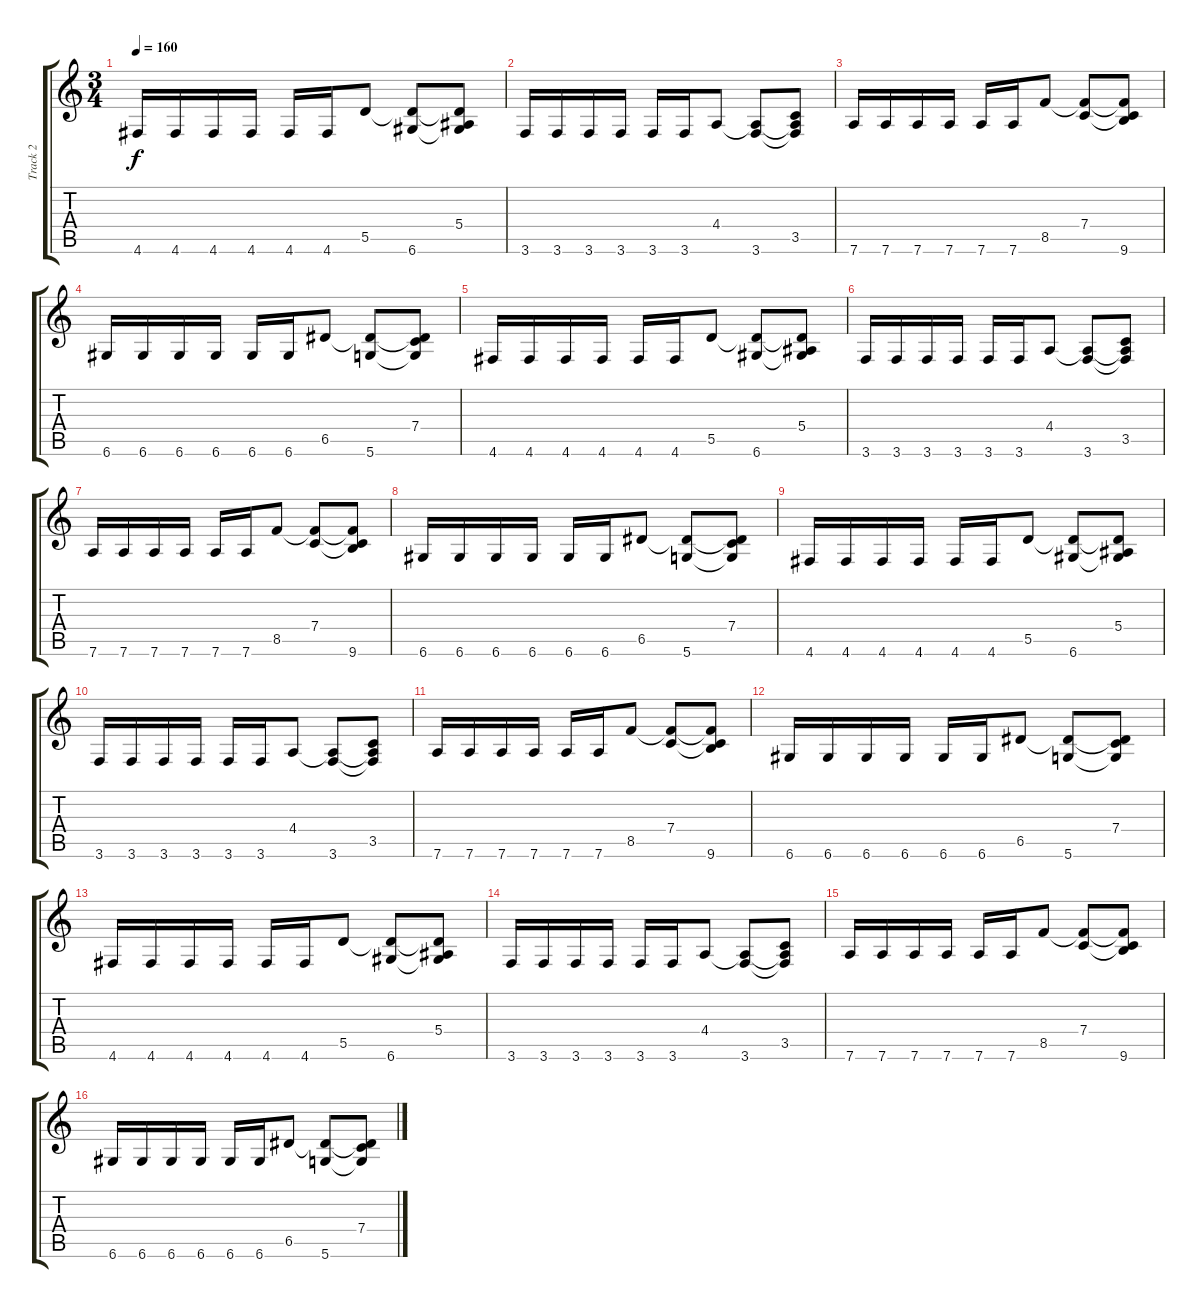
\track ("Track 2" "Track 2") {instrument distortionguitar}
\staff {score tabs}
\tuning (D4 G3 C3 F2 A2 D2) {hide}
\ts (3 4)
\tempo 160
\clef g2
\ks c
4.6.16{dy f} 4.6.16 4.6.16 4.6.16 4.6.16 4.6.16 5.5.8 (5.5{t} 6.6).8 (5.4 5.5{t} 6.6{t}).8 |
3.6.16 3.6.16 3.6.16 3.6.16 3.6.16 3.6.16 4.4.8 (4.4{t} 3.6).8 (4.4{t} 3.5 3.6{t}).8 |
7.6.16 7.6.16 7.6.16 7.6.16 7.6.16 7.6.16 8.5.8 (7.4 8.5{t}).8 (7.4{t} 8.5{t} 9.6).8 |
6.6.16 6.6.16 6.6.16 6.6.16 6.6.16 6.6.16 6.5.8 (6.5{t} 5.6).8 (7.4 6.5{t} 5.6{t}).8 |
4.6.16 4.6.16 4.6.16 4.6.16 4.6.16 4.6.16 5.5.8 (5.5{t} 6.6).8 (5.4 5.5{t} 6.6{t}).8 |
3.6.16 3.6.16 3.6.16 3.6.16 3.6.16 3.6.16 4.4.8 (4.4{t} 3.6).8 (4.4{t} 3.5 3.6{t}).8 |
7.6.16 7.6.16 7.6.16 7.6.16 7.6.16 7.6.16 8.5.8 (7.4 8.5{t}).8 (7.4{t} 8.5{t} 9.6).8 |
6.6.16 6.6.16 6.6.16 6.6.16 6.6.16 6.6.16 6.5.8 (6.5{t} 5.6).8 (7.4 6.5{t} 5.6{t}).8 |
4.6.16 4.6.16 4.6.16 4.6.16 4.6.16 4.6.16 5.5.8 (5.5{t} 6.6).8 (5.4 5.5{t} 6.6{t}).8 |
3.6.16 3.6.16 3.6.16 3.6.16 3.6.16 3.6.16 4.4.8 (4.4{t} 3.6).8 (4.4{t} 3.5 3.6{t}).8 |
7.6.16 7.6.16 7.6.16 7.6.16 7.6.16 7.6.16 8.5.8 (7.4 8.5{t}).8 (7.4{t} 8.5{t} 9.6).8 |
6.6.16 6.6.16 6.6.16 6.6.16 6.6.16 6.6.16 6.5.8 (6.5{t} 5.6).8 (7.4 6.5{t} 5.6{t}).8 |
4.6.16 4.6.16 4.6.16 4.6.16 4.6.16 4.6.16 5.5.8 (5.5{t} 6.6).8 (5.4 5.5{t} 6.6{t}).8 |
3.6.16 3.6.16 3.6.16 3.6.16 3.6.16 3.6.16 4.4.8 (4.4{t} 3.6).8 (4.4{t} 3.5 3.6{t}).8 |
7.6.16 7.6.16 7.6.16 7.6.16 7.6.16 7.6.16 8.5.8 (7.4 8.5{t}).8 (7.4{t} 8.5{t} 9.6).8 |
6.6.16 6.6.16 6.6.16 6.6.16 6.6.16 6.6.16 6.5.8 (6.5{t} 5.6).8 (7.4 6.5{t} 5.6{t}).8
